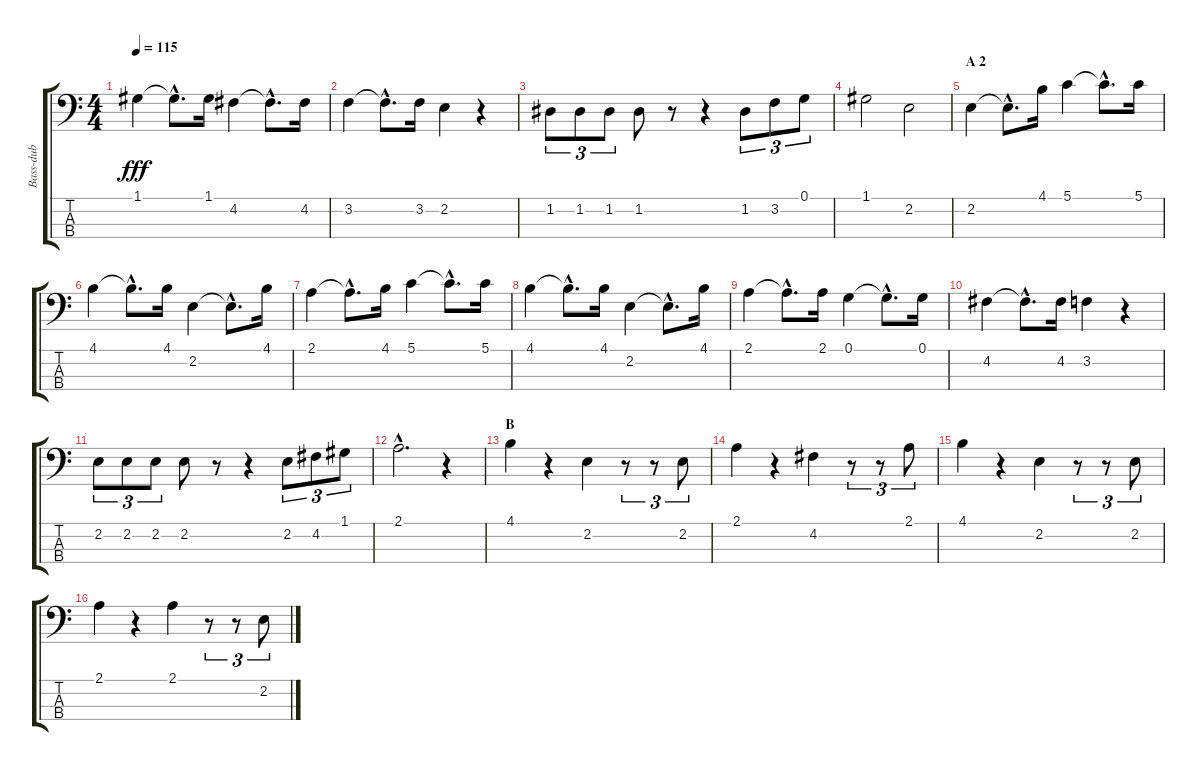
\track ("Bass-dub" "Bass-dub") {instrument electricguitarmuted}
\staff {score tabs}
\tuning (G2 D2 A1 E1) {hide}
\ts (4 4)
\tempo 115
\clef f4
\ks c
1.1.4{dy fff} 1.1{hac t}.8{d} 1.1.16 4.2.4 4.2{hac t}.8{d} 4.2.16 |
3.2.4 3.2{hac t}.8{d} 3.2.16 2.2.4 r.4 |
1.2.8{tu (3 2)} 1.2.8{tu (3 2)} 1.2.8{tu (3 2)} 1.2.8 r.8 r.4 1.2.8{tu (3 2)} 3.2.8{tu (3 2)} 0.1.8{tu (3 2)} |
1.1.2 2.2.2 |
\section ("" "A 2")
2.2.4 2.2{hac t}.8{d} 4.1.16 5.1.4 5.1{hac t}.8{d} 5.1.16 |
4.1.4 4.1{hac t}.8{d} 4.1.16 2.2.4 2.2{hac t}.8{d} 4.1.16 |
2.1.4 2.1{hac t}.8{d} 4.1.16 5.1.4 5.1{hac t}.8{d} 5.1.16 |
4.1.4 4.1{hac t}.8{d} 4.1.16 2.2.4 2.2{hac t}.8{d} 4.1.16 |
2.1.4 2.1{hac t}.8{d} 2.1.16 0.1.4 0.1{hac t}.8{d} 0.1.16 |
4.2.4 4.2{hac t}.8{d} 4.2.16 3.2.4 r.4 |
2.2.8{tu (3 2)} 2.2.8{tu (3 2)} 2.2.8{tu (3 2)} 2.2.8 r.8 r.4 2.2.8{tu (3 2)} 4.2.8{tu (3 2)} 1.1.8{tu (3 2)} |
2.1{hac}.2{d} r.4 |
\section ("" "B")
4.1.4 r.4 2.2.4 r.8{tu (3 2)} r.8{tu (3 2)} 2.2.8{tu (3 2)} |
2.1.4 r.4 4.2.4 r.8{tu (3 2)} r.8{tu (3 2)} 2.1.8{tu (3 2)} |
4.1.4 r.4 2.2.4 r.8{tu (3 2)} r.8{tu (3 2)} 2.2.8{tu (3 2)} |
2.1.4 r.4 2.1.4 r.8{tu (3 2)} r.8{tu (3 2)} 2.2.8{tu (3 2)}
